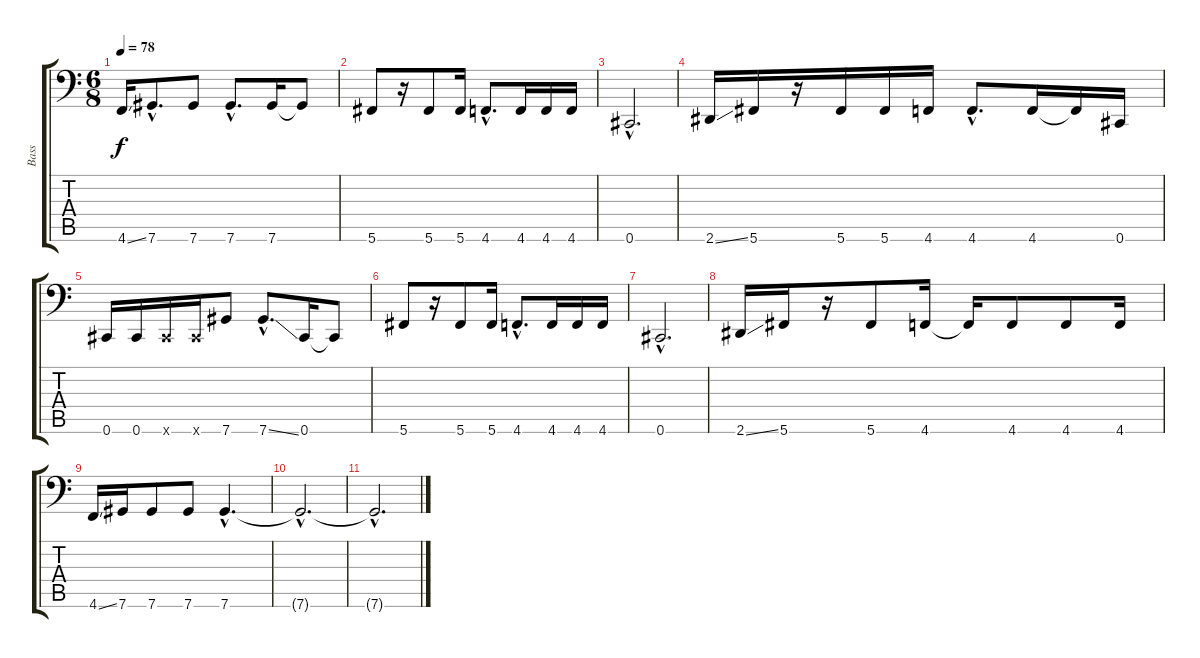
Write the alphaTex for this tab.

\track ("Bass" "Bass") {instrument electricbasspick}
\staff {score tabs}
\tuning (Db3 Ab2 E2 B1 Gb1 Db1) {hide}
\ts (6 8)
\tempo 78
\clef f4
\ks c
4.6{ss}.16{dy f} 7.6{hac}.8{d} 7.6.8 7.6{hac}.8{d} 7.6.16 7.6{t}.8 |
5.6.8 r.16 5.6.8 5.6.16 4.6{hac}.8{d} 4.6.16 4.6.16 4.6.16 |
0.6{hac}.2{d} |
2.6{ss}.16 5.6.16 r.16 5.6.16 5.6.16 4.6.16 4.6{hac}.8{d} 4.6.16 4.6{t}.16 0.6.16 |
0.6.16 0.6.16 0.6{x}.16 0.6{x}.16 7.6.8 7.6{ss hac}.8{d} 0.6.16 0.6{t}.8 |
5.6.8 r.16 5.6.8 5.6.16 4.6{hac}.8{d} 4.6.16 4.6.16 4.6.16 |
0.6{hac}.2{d} |
2.6{ss}.16 5.6.16 r.16 5.6.8 4.6.16 4.6{t}.16 4.6.8 4.6.8 4.6.16 |
4.6{ss}.16 7.6.16 7.6.8 7.6.8 7.6{hac}.4{d} |
7.6{hac t}.2{d} |
7.6{hac t}.2{d}
